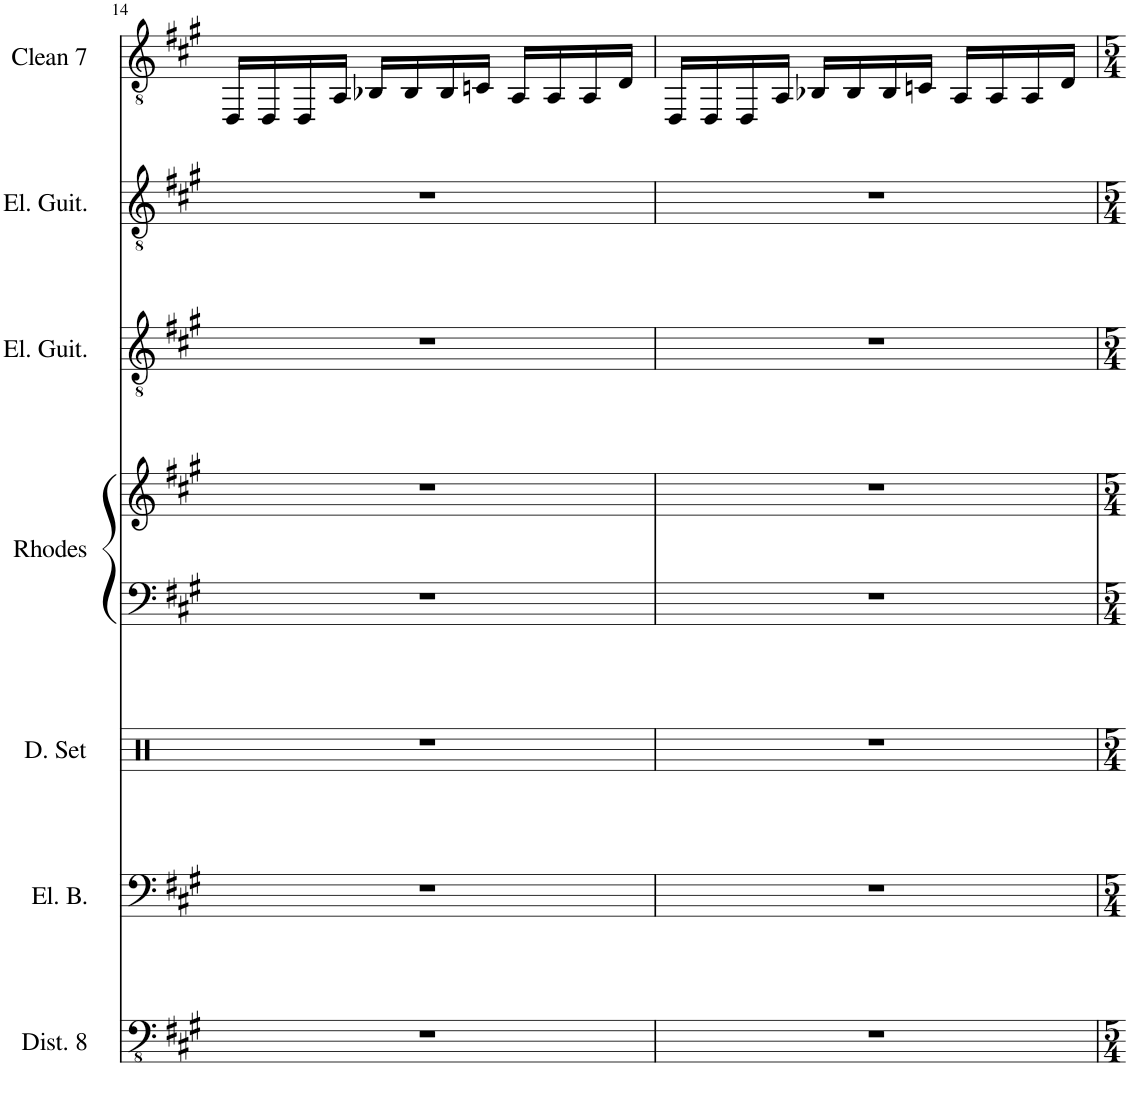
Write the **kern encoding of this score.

**kern	**kern	**kern	**kern	**kern	**kern	**kern	**kern
*part7	*part6	*part5	*part4	*part4	*part3	*part2	*part1
*staff8	*staff7	*staff6	*staff5	*staff4	*staff3	*staff2	*staff1
*I"8-str. Distorted Guitar	*I"Electric Bass	*I"Drumset	*I"Rhodes Piano	*	*I"Electric Guitar	*I"Electric Guitar	*I"7-str. Electric Guitar
*I'Dist. 8	*I'El. B.	*I'D. Set	*I'Rhodes	*	*I'El. Guit.	*I'El. Guit.	*
!!LO:PB:g=z
*clefFv4	*clefF4	*clefX	*clefF4	*clefG2	*clefGv2	*clefGv2	*clefGv2
*	*Trd7c12	*	*	*	*	*	*
*k[f#c#g#]	*k[f#c#g#]	*k[]	*k[f#c#g#]	*k[f#c#g#]	*k[f#c#g#]	*k[f#c#g#]	*k[f#c#g#]
*M3/4	*M3/4	*M3/4	*M3/4	*M3/4	*M3/4	*M3/4	*M3/4
=14	=14	=14	=14	=14	=14	=14	=14
2.r	2.r	2.r	2.r	2.r	2.r	2.r	16DD/LL
.	.	.	.	.	.	.	16DD/
.	.	.	.	.	.	.	16DD/
.	.	.	.	.	.	.	16AA/JJ
.	.	.	.	.	.	.	16BB-X/LL
.	.	.	.	.	.	.	16BB-/
.	.	.	.	.	.	.	16BB-/
.	.	.	.	.	.	.	16Cn/JJ
.	.	.	.	.	.	.	16AA/LL
.	.	.	.	.	.	.	16AA/
.	.	.	.	.	.	.	16AA/
.	.	.	.	.	.	.	16D/JJ
=15	=15	=15	=15	=15	=15	=15	=15
2.r	2.r	2.r	2.r	2.r	2.r	2.r	16DD/LL
.	.	.	.	.	.	.	16DD/
.	.	.	.	.	.	.	16DD/
.	.	.	.	.	.	.	16AA/JJ
.	.	.	.	.	.	.	16BB-X/LL
.	.	.	.	.	.	.	16BB-/
.	.	.	.	.	.	.	16BB-/
.	.	.	.	.	.	.	16Cn/JJ
.	.	.	.	.	.	.	16AA/LL
.	.	.	.	.	.	.	16AA/
.	.	.	.	.	.	.	16AA/
.	.	.	.	.	.	.	16D/JJ
=	=	=	=	=	=	=	=
*-	*-	*-	*-	*-	*-	*-	*-
